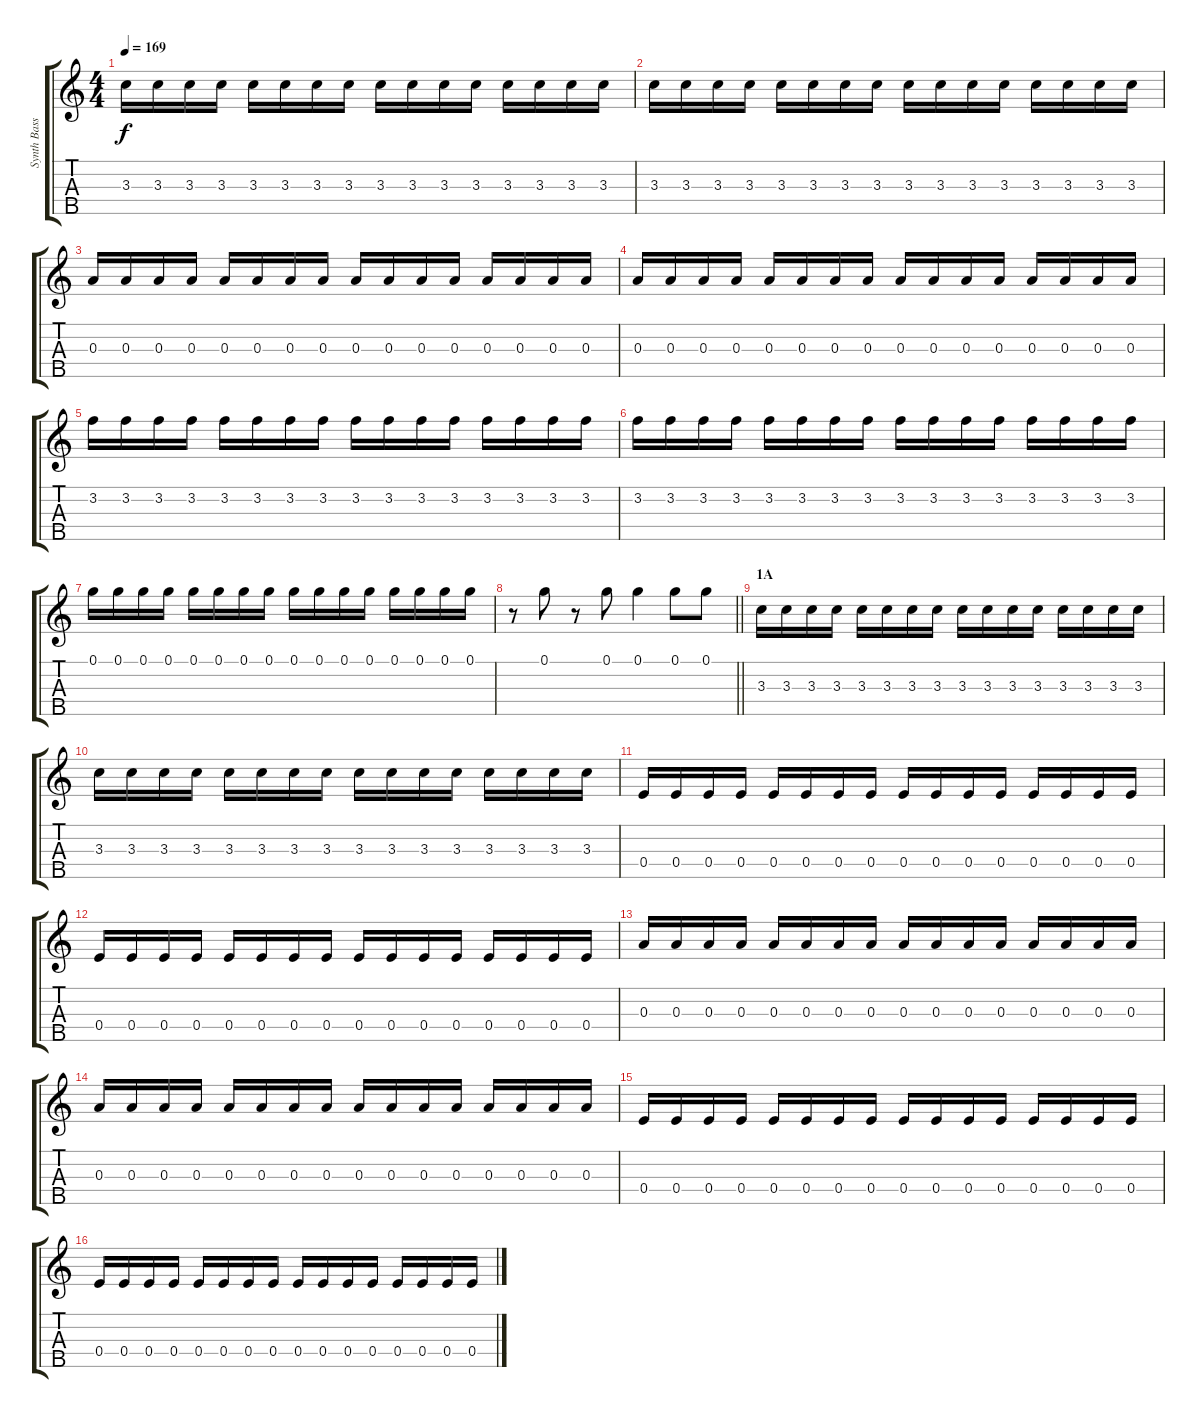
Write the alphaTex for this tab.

\track ("Synth Bass" "Synth Bass") {instrument synthbass1}
\staff {score tabs}
\tuning (G3 D3 A2 E2 B1) {hide}
\ts (4 4)
\tempo 169
\clef g2
\ks c
3.3.16{ot 8vb dy f} 3.3.16{ot 8vb} 3.3.16{ot 8vb} 3.3.16{ot 8vb} 3.3.16{ot 8vb} 3.3.16{ot 8vb} 3.3.16{ot 8vb} 3.3.16{ot 8vb} 3.3.16{ot 8vb} 3.3.16{ot 8vb} 3.3.16{ot 8vb} 3.3.16{ot 8vb} 3.3.16{ot 8vb} 3.3.16{ot 8vb} 3.3.16{ot 8vb} 3.3.16{ot 8vb} |
3.3.16{ot 8vb} 3.3.16{ot 8vb} 3.3.16{ot 8vb} 3.3.16{ot 8vb} 3.3.16{ot 8vb} 3.3.16{ot 8vb} 3.3.16{ot 8vb} 3.3.16{ot 8vb} 3.3.16{ot 8vb} 3.3.16{ot 8vb} 3.3.16{ot 8vb} 3.3.16{ot 8vb} 3.3.16{ot 8vb} 3.3.16{ot 8vb} 3.3.16{ot 8vb} 3.3.16{ot 8vb} |
0.3.16{ot 8vb} 0.3.16{ot 8vb} 0.3.16{ot 8vb} 0.3.16{ot 8vb} 0.3.16{ot 8vb} 0.3.16{ot 8vb} 0.3.16{ot 8vb} 0.3.16{ot 8vb} 0.3.16{ot 8vb} 0.3.16{ot 8vb} 0.3.16{ot 8vb} 0.3.16{ot 8vb} 0.3.16{ot 8vb} 0.3.16{ot 8vb} 0.3.16{ot 8vb} 0.3.16{ot 8vb} |
0.3.16{ot 8vb} 0.3.16{ot 8vb} 0.3.16{ot 8vb} 0.3.16{ot 8vb} 0.3.16{ot 8vb} 0.3.16{ot 8vb} 0.3.16{ot 8vb} 0.3.16{ot 8vb} 0.3.16{ot 8vb} 0.3.16{ot 8vb} 0.3.16{ot 8vb} 0.3.16{ot 8vb} 0.3.16{ot 8vb} 0.3.16{ot 8vb} 0.3.16{ot 8vb} 0.3.16{ot 8vb} |
3.2.16{ot 8vb} 3.2.16{ot 8vb} 3.2.16{ot 8vb} 3.2.16{ot 8vb} 3.2.16{ot 8vb} 3.2.16{ot 8vb} 3.2.16{ot 8vb} 3.2.16{ot 8vb} 3.2.16{ot 8vb} 3.2.16{ot 8vb} 3.2.16{ot 8vb} 3.2.16{ot 8vb} 3.2.16{ot 8vb} 3.2.16{ot 8vb} 3.2.16{ot 8vb} 3.2.16{ot 8vb} |
3.2.16{ot 8vb} 3.2.16{ot 8vb} 3.2.16{ot 8vb} 3.2.16{ot 8vb} 3.2.16{ot 8vb} 3.2.16{ot 8vb} 3.2.16{ot 8vb} 3.2.16{ot 8vb} 3.2.16{ot 8vb} 3.2.16{ot 8vb} 3.2.16{ot 8vb} 3.2.16{ot 8vb} 3.2.16{ot 8vb} 3.2.16{ot 8vb} 3.2.16{ot 8vb} 3.2.16{ot 8vb} |
0.1.16{ot 8vb} 0.1.16{ot 8vb} 0.1.16{ot 8vb} 0.1.16{ot 8vb} 0.1.16{ot 8vb} 0.1.16{ot 8vb} 0.1.16{ot 8vb} 0.1.16{ot 8vb} 0.1.16{ot 8vb} 0.1.16{ot 8vb} 0.1.16{ot 8vb} 0.1.16{ot 8vb} 0.1.16{ot 8vb} 0.1.16{ot 8vb} 0.1.16{ot 8vb} 0.1.16{ot 8vb} |
\barLineRight lightlight
r.8{ot 8vb} 0.1.8{ot 8vb} r.8{ot 8vb} 0.1.8{ot 8vb} 0.1.4{ot 8vb} 0.1.8{ot 8vb} 0.1.8{ot 8vb} |
\section ("" "1A")
3.3.16{ot 8vb} 3.3.16{ot 8vb} 3.3.16{ot 8vb} 3.3.16{ot 8vb} 3.3.16{ot 8vb} 3.3.16{ot 8vb} 3.3.16{ot 8vb} 3.3.16{ot 8vb} 3.3.16{ot 8vb} 3.3.16{ot 8vb} 3.3.16{ot 8vb} 3.3.16{ot 8vb} 3.3.16{ot 8vb} 3.3.16{ot 8vb} 3.3.16{ot 8vb} 3.3.16{ot 8vb} |
3.3.16{ot 8vb} 3.3.16{ot 8vb} 3.3.16{ot 8vb} 3.3.16{ot 8vb} 3.3.16{ot 8vb} 3.3.16{ot 8vb} 3.3.16{ot 8vb} 3.3.16{ot 8vb} 3.3.16{ot 8vb} 3.3.16{ot 8vb} 3.3.16{ot 8vb} 3.3.16{ot 8vb} 3.3.16{ot 8vb} 3.3.16{ot 8vb} 3.3.16{ot 8vb} 3.3.16{ot 8vb} |
0.4.16{ot 8vb} 0.4.16{ot 8vb} 0.4.16{ot 8vb} 0.4.16{ot 8vb} 0.4.16{ot 8vb} 0.4.16{ot 8vb} 0.4.16{ot 8vb} 0.4.16{ot 8vb} 0.4.16{ot 8vb} 0.4.16{ot 8vb} 0.4.16{ot 8vb} 0.4.16{ot 8vb} 0.4.16{ot 8vb} 0.4.16{ot 8vb} 0.4.16{ot 8vb} 0.4.16{ot 8vb} |
0.4.16{ot 8vb} 0.4.16{ot 8vb} 0.4.16{ot 8vb} 0.4.16{ot 8vb} 0.4.16{ot 8vb} 0.4.16{ot 8vb} 0.4.16{ot 8vb} 0.4.16{ot 8vb} 0.4.16{ot 8vb} 0.4.16{ot 8vb} 0.4.16{ot 8vb} 0.4.16{ot 8vb} 0.4.16{ot 8vb} 0.4.16{ot 8vb} 0.4.16{ot 8vb} 0.4.16{ot 8vb} |
0.3.16{ot 8vb} 0.3.16{ot 8vb} 0.3.16{ot 8vb} 0.3.16{ot 8vb} 0.3.16{ot 8vb} 0.3.16{ot 8vb} 0.3.16{ot 8vb} 0.3.16{ot 8vb} 0.3.16{ot 8vb} 0.3.16{ot 8vb} 0.3.16{ot 8vb} 0.3.16{ot 8vb} 0.3.16{ot 8vb} 0.3.16{ot 8vb} 0.3.16{ot 8vb} 0.3.16{ot 8vb} |
0.3.16{ot 8vb} 0.3.16{ot 8vb} 0.3.16{ot 8vb} 0.3.16{ot 8vb} 0.3.16{ot 8vb} 0.3.16{ot 8vb} 0.3.16{ot 8vb} 0.3.16{ot 8vb} 0.3.16{ot 8vb} 0.3.16{ot 8vb} 0.3.16{ot 8vb} 0.3.16{ot 8vb} 0.3.16{ot 8vb} 0.3.16{ot 8vb} 0.3.16{ot 8vb} 0.3.16{ot 8vb} |
0.4.16{ot 8vb} 0.4.16{ot 8vb} 0.4.16{ot 8vb} 0.4.16{ot 8vb} 0.4.16{ot 8vb} 0.4.16{ot 8vb} 0.4.16{ot 8vb} 0.4.16{ot 8vb} 0.4.16{ot 8vb} 0.4.16{ot 8vb} 0.4.16{ot 8vb} 0.4.16{ot 8vb} 0.4.16{ot 8vb} 0.4.16{ot 8vb} 0.4.16{ot 8vb} 0.4.16{ot 8vb} |
0.4.16{ot 8vb} 0.4.16{ot 8vb} 0.4.16{ot 8vb} 0.4.16{ot 8vb} 0.4.16{ot 8vb} 0.4.16{ot 8vb} 0.4.16{ot 8vb} 0.4.16{ot 8vb} 0.4.16{ot 8vb} 0.4.16{ot 8vb} 0.4.16{ot 8vb} 0.4.16{ot 8vb} 0.4.16{ot 8vb} 0.4.16{ot 8vb} 0.4.16{ot 8vb} 0.4.16{ot 8vb}
